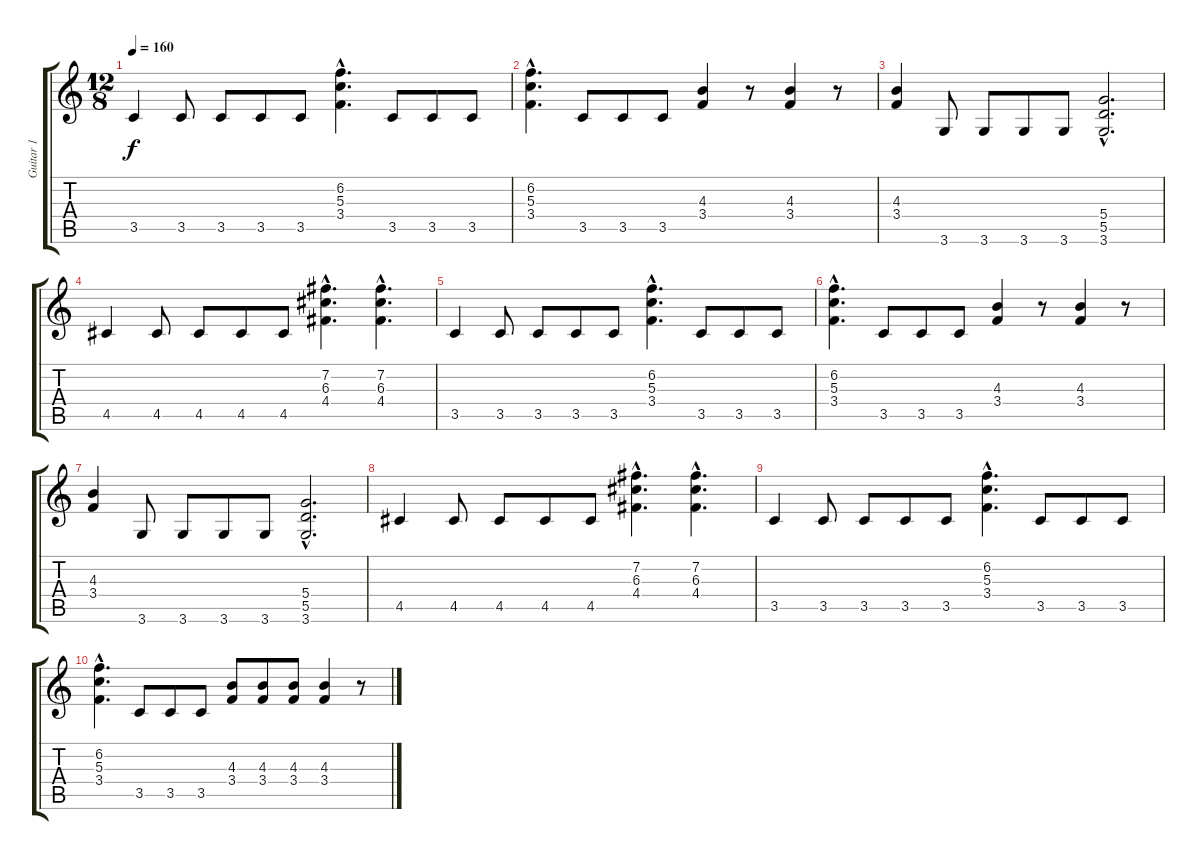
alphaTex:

\track ("Guitar 1" "Guitar 1") {instrument overdrivenguitar}
\staff {score tabs}
\tuning (E4 B3 G3 D3 A2 E2) {hide}
\ts (12 8)
\tempo 160
\clef g2
\ks c
3.5.4{dy f} 3.5.8 3.5.8 3.5.8 3.5.8 (6.2{hac} 5.3{hac} 3.4{hac}).4{d} 3.5.8 3.5.8 3.5.8 |
(6.2{hac} 5.3{hac} 3.4{hac}).4{d} 3.5.8 3.5.8 3.5.8 (4.3 3.4).4 r.8 (4.3 3.4).4 r.8 |
(4.3 3.4).4 3.6.8 3.6.8 3.6.8 3.6.8 (5.4{hac} 5.5{hac} 3.6{hac}).2{d} |
4.5.4 4.5.8 4.5.8 4.5.8 4.5.8 (7.2{hac} 6.3{hac} 4.4{hac}).4{d} (7.2{hac} 6.3{hac} 4.4{hac}).4{d} |
3.5.4 3.5.8 3.5.8 3.5.8 3.5.8 (6.2{hac} 5.3{hac} 3.4{hac}).4{d} 3.5.8 3.5.8 3.5.8 |
(6.2{hac} 5.3{hac} 3.4{hac}).4{d} 3.5.8 3.5.8 3.5.8 (4.3 3.4).4 r.8 (4.3 3.4).4 r.8 |
(4.3 3.4).4 3.6.8 3.6.8 3.6.8 3.6.8 (5.4{hac} 5.5{hac} 3.6{hac}).2{d} |
4.5.4 4.5.8 4.5.8 4.5.8 4.5.8 (7.2{hac} 6.3{hac} 4.4{hac}).4{d} (7.2{hac} 6.3{hac} 4.4{hac}).4{d} |
3.5.4 3.5.8 3.5.8 3.5.8 3.5.8 (6.2{hac} 5.3{hac} 3.4{hac}).4{d} 3.5.8 3.5.8 3.5.8 |
(6.2{hac} 5.3{hac} 3.4{hac}).4{d} 3.5.8 3.5.8 3.5.8 (4.3 3.4).8 (4.3 3.4).8 (4.3 3.4).8 (4.3 3.4).4 r.8
